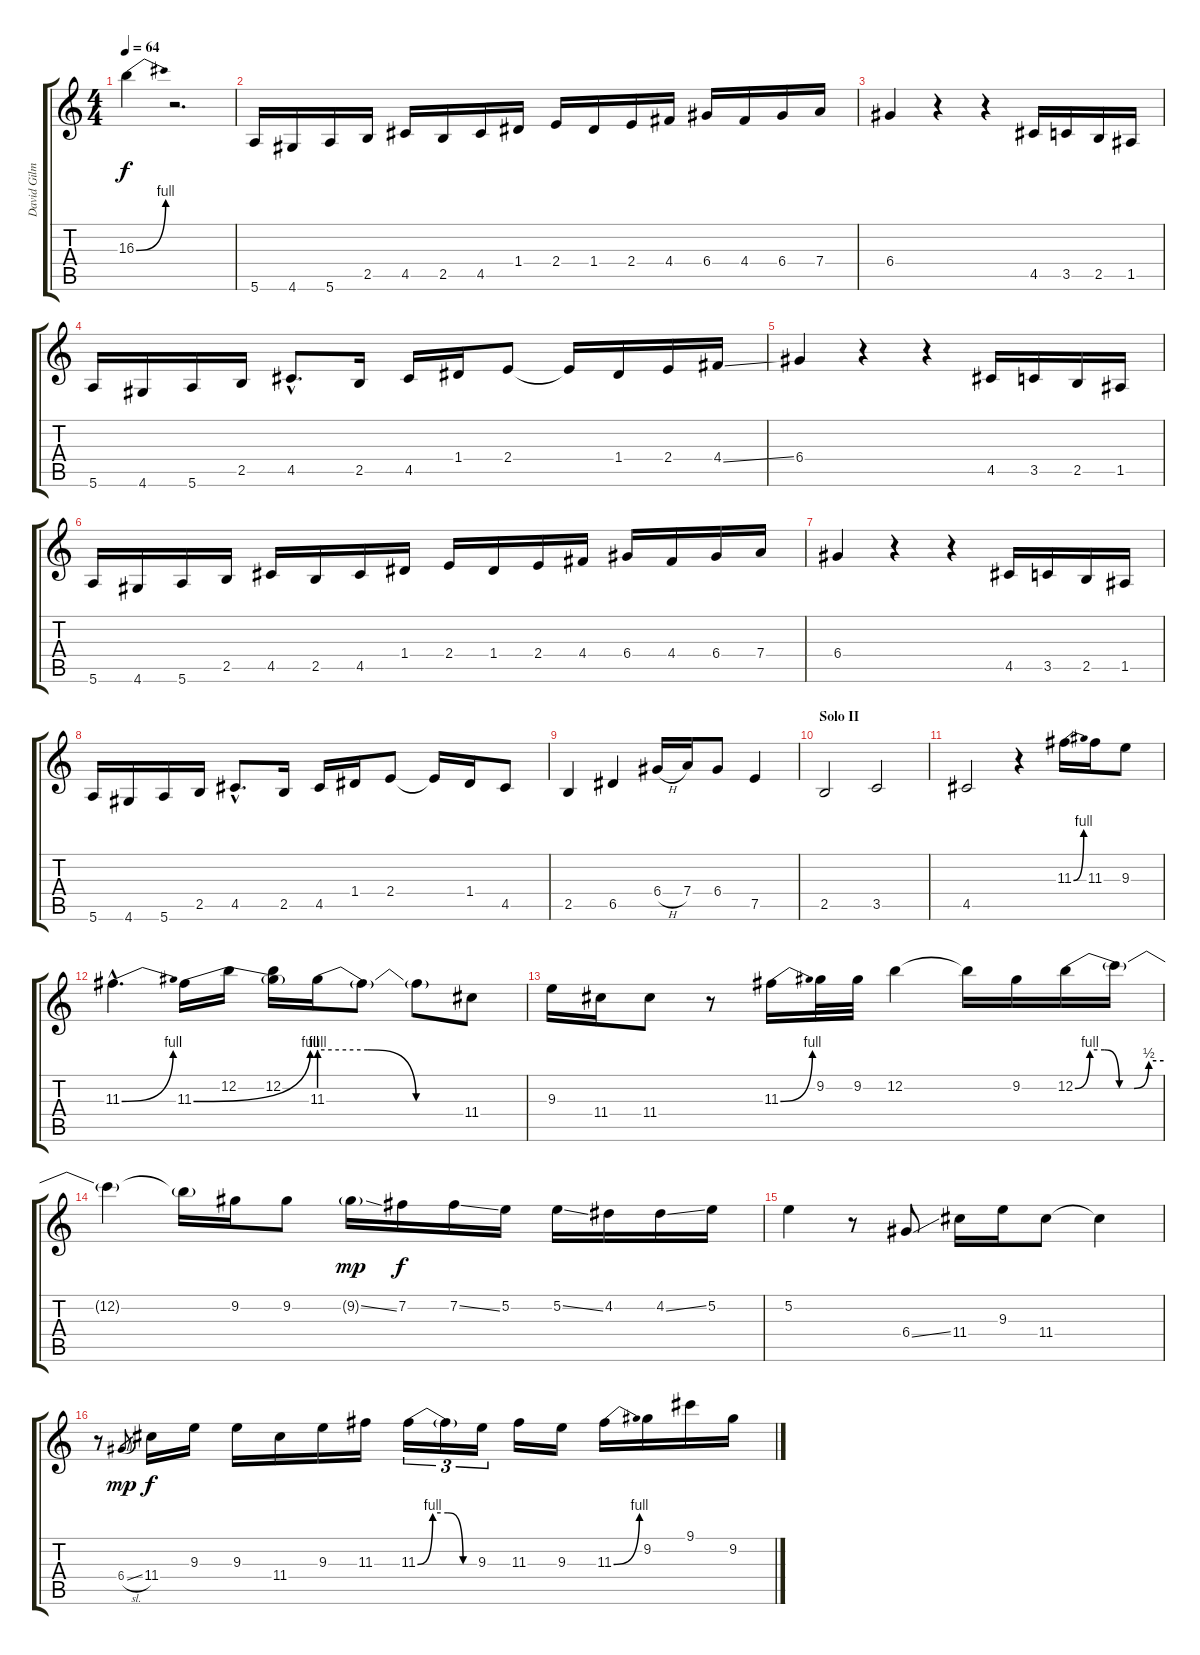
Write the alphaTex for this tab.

\track ("David Gilmour" "David Gilm") {instrument electricguitarclean}
\staff {score tabs}
\tuning (E4 B3 G3 D3 A2 E2) {hide}
\ts (4 4)
\tempo 64
\clef g2
\ks c
16.3{be (bend 0 0 60 4)}.4{dy f} r.2{d} |
5.6.16 4.6.16 5.6.16 2.5.16 4.5.16 2.5.16 4.5.16 1.4.16 2.4.16 1.4.16 2.4.16 4.4.16 6.4.16 4.4.16 6.4.16 7.4.16 |
6.4.4 r.4 r.4 4.5.16 3.5.16 2.5.16 1.5.16 |
5.6.16 4.6.16 5.6.16 2.5.16 4.5{hac}.8{d} 2.5.16 4.5.16 1.4.16 2.4.8 2.4{t}.16 1.4.16 2.4.16 4.4{ss}.16 |
6.4.4 r.4 r.4 4.5.16 3.5.16 2.5.16 1.5.16 |
5.6.16 4.6.16 5.6.16 2.5.16 4.5.16 2.5.16 4.5.16 1.4.16 2.4.16 1.4.16 2.4.16 4.4.16 6.4.16 4.4.16 6.4.16 7.4.16 |
6.4.4 r.4 r.4 4.5.16 3.5.16 2.5.16 1.5.16 |
5.6.16 4.6.16 5.6.16 2.5.16 4.5{hac}.8{d} 2.5.16 4.5.16 1.4.16 2.4.8 2.4{t}.16 1.4.16 4.5.8 |
2.5.4 6.5.4 6.4{h}.16 7.4.16 6.4.8 7.5.4 |
\section ("" "Solo II")
2.5.2 3.5.2 |
4.5.2 r.4 11.3{be (bend 0 0 60 4)}.16 11.3.16 9.3.8 |
11.3{be (bend 0 0 60 4) hac}.4{d} 11.3{be (bend 0 0 60 4)}.16 12.2.16 (12.2 11.3{t}).16 11.3{be (custom 0 4 20 4 40 0 60 0)}.16 11.3{t}.8 11.3{t}.8 11.4.8 |
9.3.16 11.4.16 11.4.8 r.8 11.3{be (bend 0 0 60 4)}.16 9.2.32 9.2.32 12.2.4 12.2{t}.16 9.2.16 12.2{be (custom 0 0 10 4 20 4 30 0 40 0 50 2 60 2)}.16 12.2{t}.16 |
12.2{t}.4 12.2{t}.16 9.2.16 9.2.8 9.2{ss g}.16{dy mp} 7.2.16{dy f} 7.2{ss}.16 5.2.16 5.2{ss}.16 4.2.16 4.2{ss}.16 5.2.16 |
5.2.4 r.8 6.4{ss}.8 11.4.16 9.3.16 11.4.8 11.4{t}.4 |
r.8 6.4{sl}.8{gr dy mp} 11.4.16{dy f} 9.3.16 9.3.16 11.4.16 9.3.16 11.3.16 11.3{be (custom 0 0 15 4 30 4 45 0 60 0)}.16{tu (3 2)} 11.3{t}.16{tu (3 2)} 9.3.16{tu (3 2)} 11.3.16 9.3.16 11.3{be (bend 0 0 60 4)}.16 9.2.16 9.1.16 9.2.16
